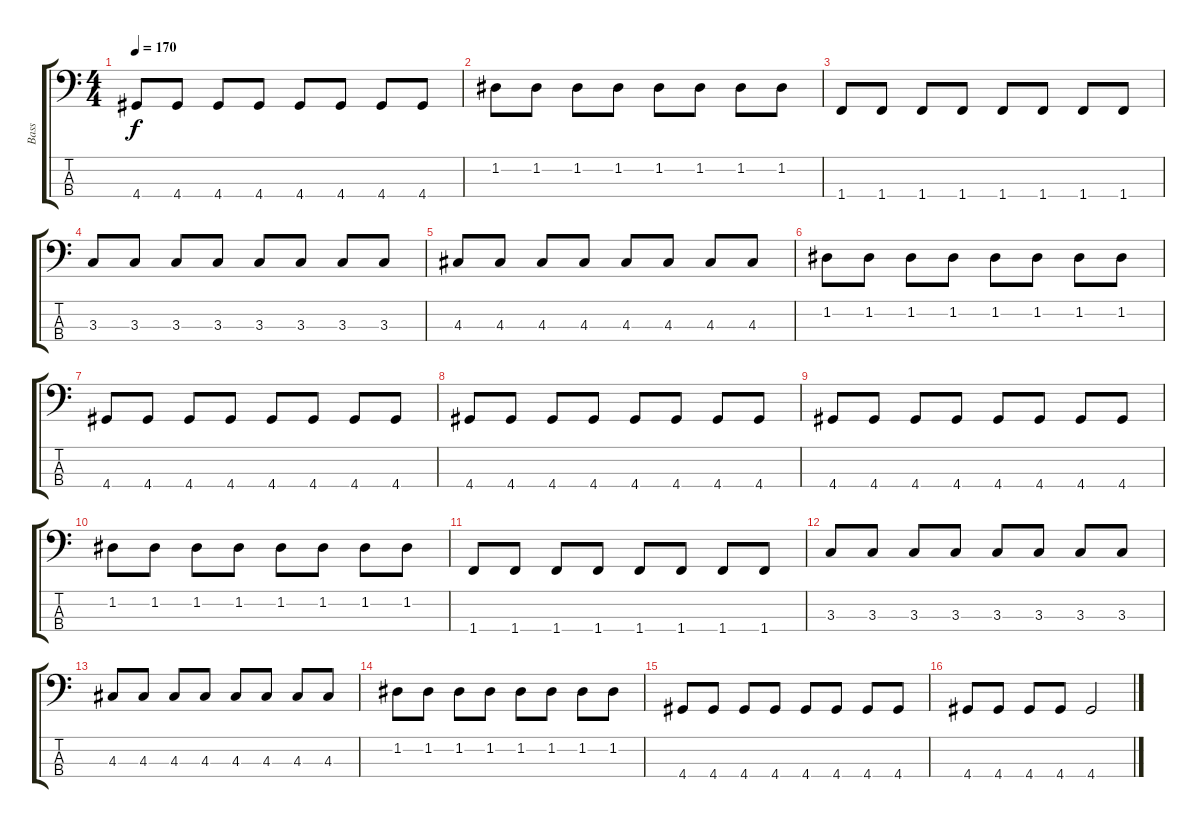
\track ("Bass" "Bass") {instrument electricbassfinger}
\staff {score tabs}
\tuning (G2 D2 A1 E1) {hide}
\ts (4 4)
\tempo 170
\clef f4
\ks c
4.4.8{dy f} 4.4.8 4.4.8 4.4.8 4.4.8 4.4.8 4.4.8 4.4.8 |
1.2.8 1.2.8 1.2.8 1.2.8 1.2.8 1.2.8 1.2.8 1.2.8 |
1.4.8 1.4.8 1.4.8 1.4.8 1.4.8 1.4.8 1.4.8 1.4.8 |
3.3.8 3.3.8 3.3.8 3.3.8 3.3.8 3.3.8 3.3.8 3.3.8 |
4.3.8 4.3.8 4.3.8 4.3.8 4.3.8 4.3.8 4.3.8 4.3.8 |
1.2.8 1.2.8 1.2.8 1.2.8 1.2.8 1.2.8 1.2.8 1.2.8 |
4.4.8 4.4.8 4.4.8 4.4.8 4.4.8 4.4.8 4.4.8 4.4.8 |
4.4.8 4.4.8 4.4.8 4.4.8 4.4.8 4.4.8 4.4.8 4.4.8 |
4.4.8 4.4.8 4.4.8 4.4.8 4.4.8 4.4.8 4.4.8 4.4.8 |
1.2.8 1.2.8 1.2.8 1.2.8 1.2.8 1.2.8 1.2.8 1.2.8 |
1.4.8 1.4.8 1.4.8 1.4.8 1.4.8 1.4.8 1.4.8 1.4.8 |
3.3.8 3.3.8 3.3.8 3.3.8 3.3.8 3.3.8 3.3.8 3.3.8 |
4.3.8 4.3.8 4.3.8 4.3.8 4.3.8 4.3.8 4.3.8 4.3.8 |
1.2.8 1.2.8 1.2.8 1.2.8 1.2.8 1.2.8 1.2.8 1.2.8 |
4.4.8 4.4.8 4.4.8 4.4.8 4.4.8 4.4.8 4.4.8 4.4.8 |
4.4.8 4.4.8 4.4.8 4.4.8 4.4.2
